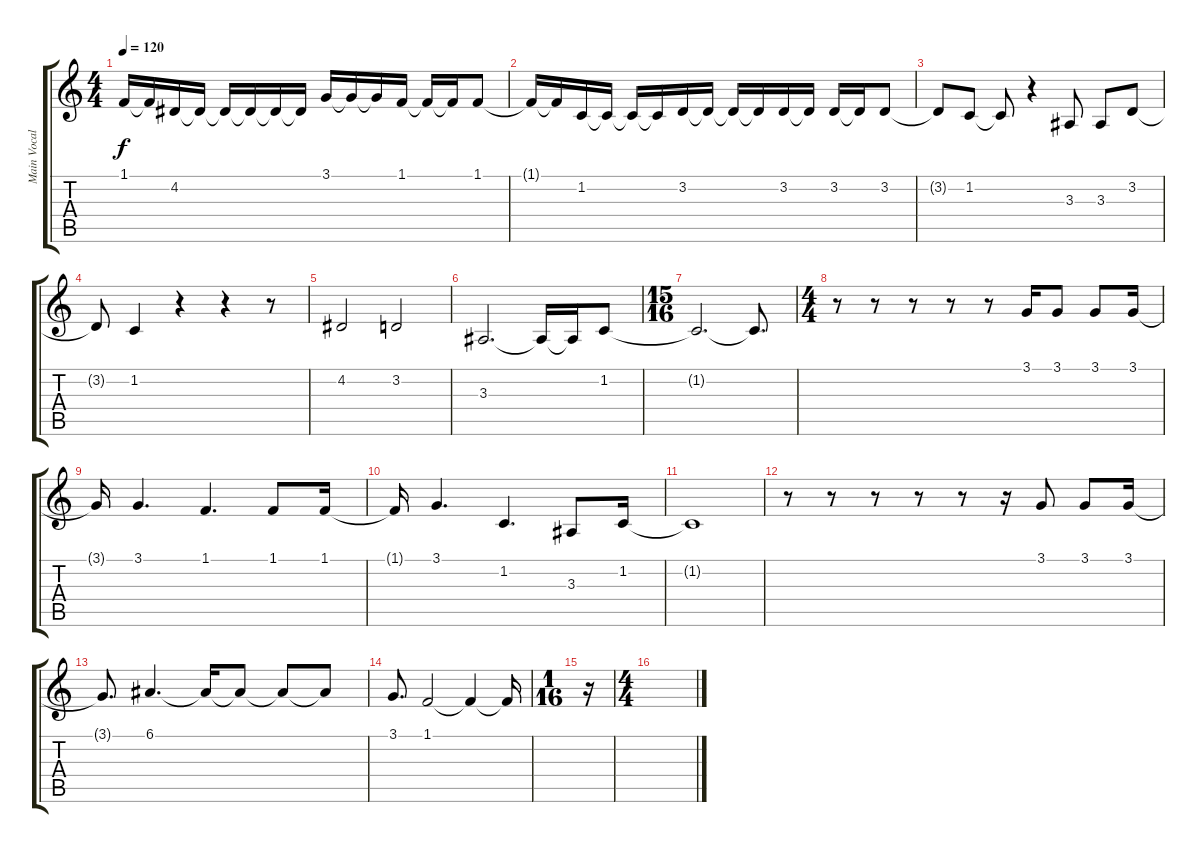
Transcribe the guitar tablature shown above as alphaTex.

\track ("Main Vocals" "Main Vocal") {instrument altosax}
\staff {score tabs}
\tuning (E4 B3 G3 D3 A2 E2) {hide}
\ts (4 4)
\tempo 120
\clef g2
\ks c
1.1{t}.16{dy f} 1.1{t}.16 4.2.16 4.2{t}.16 4.2{t}.16 4.2{t}.16 4.2{t}.16 4.2{t}.16 3.1.16 3.1{t}.16 3.1{t}.16 1.1.16 1.1{t}.16 1.1{t}.16 1.1.8 |
1.1{t}.16 1.1{t}.16 1.2.16 1.2{t}.16 1.2{t}.16 1.2{t}.16 3.2.16 3.2{t}.16 3.2{t}.16 3.2{t}.16 3.2.16 3.2{t}.16 3.2.16 3.2{t}.16 3.2.8 |
3.2{t}.8 1.2.8 1.2{t}.8 r.4 3.3.8 3.3.8 3.2.8 |
3.2{t}.8 1.2.4 r.4 r.4 r.8 |
4.2.2 3.2.2 |
3.3.2{d} 3.3{t}.16 3.3{t}.16 1.2.8 |
\ts (15 16)
1.2{t}.2{d} 1.2{t}.8{d} |
\ts (4 4)
r.8 r.8 r.8 r.8 r.8 3.1.16 3.1.8 3.1.8 3.1.16 |
3.1{t}.16 3.1.4{d} 1.1.4{d} 1.1.8 1.1.16 |
1.1{t}.16 3.1.4{d} 1.2.4{d} 3.3.8 1.2.16 |
1.2{t}.1 |
r.8 r.8 r.8 r.8 r.8 r.16 3.1.8 3.1.8 3.1.16 |
3.1{t}.8{d} 6.1.4{d} 6.1{t}.16 6.1{t}.8 6.1{t}.8 6.1{t}.8 |
3.1.8{d} 1.1.2 1.1{t}.4 1.1{t}.16 |
\ts (1 16)
r.16 |
\ts (4 4)
